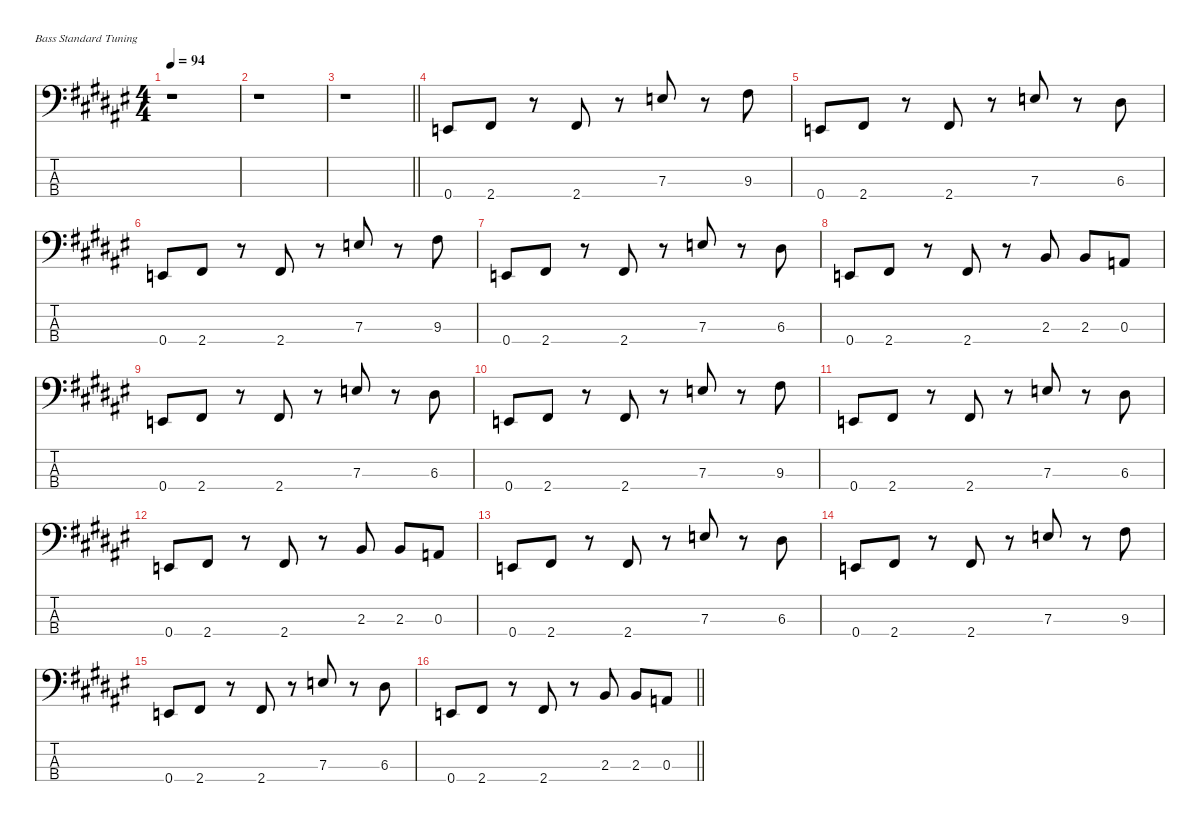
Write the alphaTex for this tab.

\defaultSystemsLayout 4
\hideDynamics
\bracketExtendMode nobrackets
\singleTrackTrackNamePolicy hidden
\multiTrackTrackNamePolicy hidden
\otherSystemsTrackNameOrientation horizontal
\track ("Andy Rourke" "el.bs.") {instrument electricbassfinger}
\staff {score tabs}
\tuning (G2 D2 A1 E1)
\ts (4 4)
\beaming (8 2 2 2 2)
\tempo 94
\clef f4
\ks f#
r.1{dy f instrument electricbassfinger beam Down} |
r.1{beam Down} |
\barLineRight lightlight
r.1{beam Down} |
0.4{acc forcenatural}.8{beam Up} 2.4{acc #}.8{beam Up} r.8{beam Up} 2.4{acc #}.8{beam Up} r.8{beam Up} 7.3{acc forcenatural}.8{beam Down} r.8{beam Down} 9.3{acc #}.8{beam Down} |
0.4{acc forcenatural}.8{beam Up} 2.4{acc #}.8{beam Up} r.8{beam Up} 2.4{acc #}.8{beam Up} r.8{beam Up} 7.3{acc forcenatural}.8{beam Down} r.8{beam Down} 6.3{acc #}.8{beam Down} |
0.4{acc forcenatural}.8{beam Up} 2.4{acc #}.8{beam Up} r.8{beam Up} 2.4{acc #}.8{beam Up} r.8{beam Up} 7.3{acc forcenatural}.8{beam Down} r.8{beam Down} 9.3{acc #}.8{beam Down} |
0.4{acc forcenatural}.8{beam Up} 2.4{acc #}.8{beam Up} r.8{beam Up} 2.4{acc #}.8{beam Up} r.8{beam Up} 7.3{acc forcenatural}.8{beam Down} r.8{beam Down} 6.3{acc #}.8{beam Down} |
0.4{acc forcenatural}.8{beam Up} 2.4{acc #}.8{beam Up} r.8{beam Up} 2.4{acc #}.8{beam Up} r.8{beam Up} 2.3{acc forcenatural}.8{beam Up} 2.3{acc forcenatural}.8{beam Up} 0.3{acc forcenatural}.8{beam Up} |
0.4{acc forcenatural}.8{beam Up} 2.4{acc #}.8{beam Up} r.8{beam Up} 2.4{acc #}.8{beam Up} r.8{beam Up} 7.3{acc forcenatural}.8{beam Down} r.8{beam Down} 6.3{acc #}.8{beam Down} |
0.4{acc forcenatural}.8{beam Up} 2.4{acc #}.8{beam Up} r.8{beam Up} 2.4{acc #}.8{beam Up} r.8{beam Up} 7.3{acc forcenatural}.8{beam Down} r.8{beam Down} 9.3{acc #}.8{beam Down} |
0.4{acc forcenatural}.8{beam Up} 2.4{acc #}.8{beam Up} r.8{beam Up} 2.4{acc #}.8{beam Up} r.8{beam Up} 7.3{acc forcenatural}.8{beam Down} r.8{beam Down} 6.3{acc #}.8{beam Down} |
0.4{acc forcenatural}.8{beam Up} 2.4{acc #}.8{beam Up} r.8{beam Up} 2.4{acc #}.8{beam Up} r.8{beam Up} 2.3{acc forcenatural}.8{beam Up} 2.3{acc forcenatural}.8{beam Up} 0.3{acc forcenatural}.8{beam Up} |
0.4{acc forcenatural}.8{beam Up} 2.4{acc #}.8{beam Up} r.8{beam Up} 2.4{acc #}.8{beam Up} r.8{beam Up} 7.3{acc forcenatural}.8{beam Down} r.8{beam Down} 6.3{acc #}.8{beam Down} |
0.4{acc forcenatural}.8{beam Up} 2.4{acc #}.8{beam Up} r.8{beam Up} 2.4{acc #}.8{beam Up} r.8{beam Up} 7.3{acc forcenatural}.8{beam Down} r.8{beam Down} 9.3{acc #}.8{beam Down} |
0.4{acc forcenatural}.8{beam Up} 2.4{acc #}.8{beam Up} r.8{beam Up} 2.4{acc #}.8{beam Up} r.8{beam Up} 7.3{acc forcenatural}.8{beam Down} r.8{beam Down} 6.3{acc #}.8{beam Down} |
\barLineRight lightlight
0.4{acc forcenatural}.8{beam Up} 2.4{acc #}.8{beam Up} r.8{beam Up} 2.4{acc #}.8{beam Up} r.8{beam Up} 2.3{acc forcenatural}.8{beam Up} 2.3{acc forcenatural}.8{beam Up} 0.3{acc forcenatural}.8{beam Up}
